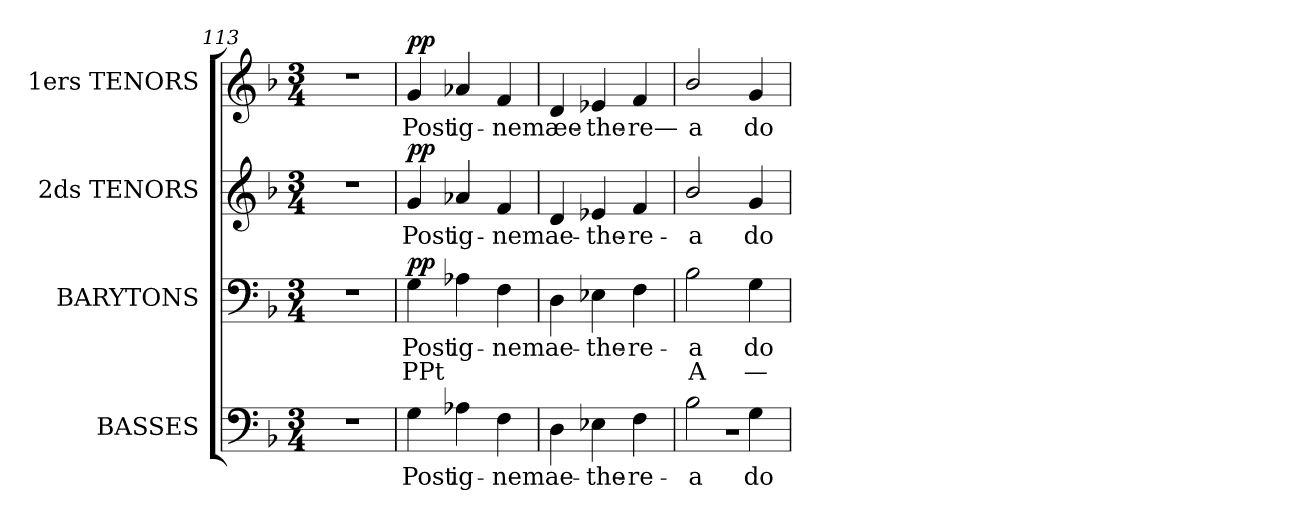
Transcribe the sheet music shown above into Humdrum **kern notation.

**kern	**text	**kern	**text	**text	**dynam	**kern	**text	**dynam	**kern	**text	**dynam
*part4	*part4	*part3	*part3	*part3	*part3	*part2	*part2	*part2	*part1	*part1	*part1
*staff4	*staff4	*staff3	*staff3	*staff3	*staff3	*staff2	*staff2	*staff2	*staff1	*staff1	*staff1
*I"BASSES	*	*I"BARYTONS	*	*	*	*I"2ds TENORS	*	*	*I"1ers TENORS	*	*
*I'BAS.	*	*I'BAR.	*	*	*	*	*	*	*	*	*
*clefF4	*	*clefF4	*	*	*	*clefG2	*	*	*clefG2	*	*
*k[b-]	*	*k[b-]	*	*	*	*k[b-]	*	*	*k[b-]	*	*
*M3/4	*	*M3/4	*	*	*	*M3/4	*	*	*M3/4	*	*
=113	=113	=113	=113	=113	=113	=113	=113	=113	=113	=113	=113
2.r	.	2.r	.	.	.	2.r	.	.	2.r	.	.
=114	=114	=114	=114	=114	=114	=114	=114	=114	=114	=114	=114
!	!	!	!	!	!LO:DY:a	!	!	!LO:DY:a	!	!	!LO:DY:a
4Gi\	Post	4Gi\	Post	PPt	pp	4gi/	Post	pp	4gi/	Post	pp
4A-Xi\	ig-	4A-Xi\	ig-	.	.	4a-Xi/	ig-	.	4a-Xi/	ig-	.
4Fi\	nem	4Fi\	nem	.	.	4fi/	nem	.	4fi/	nem	.
=115	=115	=115	=115	=115	=115	=115	=115	=115	=115	=115	=115
4Di\	ae-	4Di\	ae-	.	.	4di/	ae-	.	4di/	æe-	.
4E-Xi\	the-	4E-Xi\	the-	.	.	4e-Xi/	the-	.	4e-Xi/	the-	.
4Fi\	re-	4Fi\	re-	.	.	4fi/	re-	.	4fi/	re—	.
=116	=116	=116	=116	=116	=116	=116	=116	=116	=116	=116	=116
*^	*	*	*	*	*	*	*	*	*	*	*
2B-i\	2.r	a	2B-i\	a	A	.	2b-i/	a	.	2b-i/	a	.
4Gi\	.	do-	4Gi\	do-	—	.	4gi/	do-	.	4gi/	do-	.
*v	*v	*	*	*	*	*	*	*	*	*	*	*
=	=	=	=	=	=	=	=	=	=	=	=
*-	*-	*-	*-	*-	*-	*-	*-	*-	*-	*-	*-
